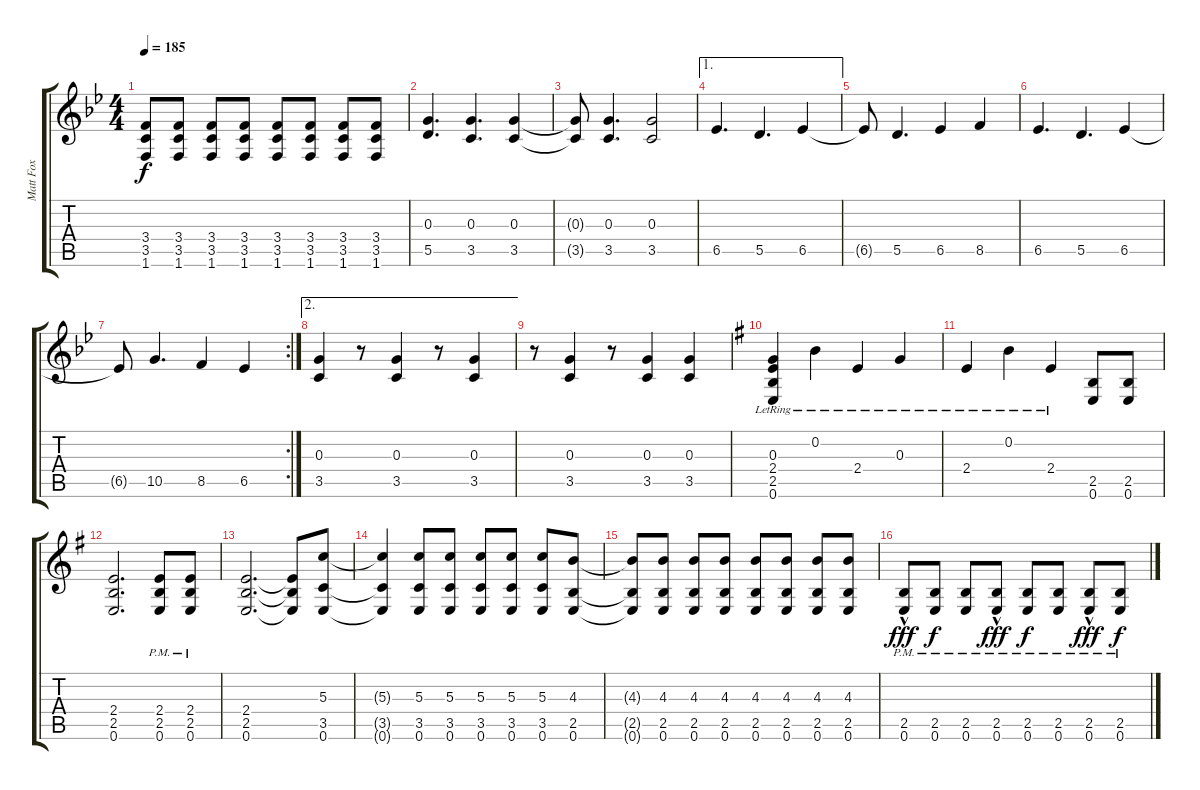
\track ("Matt Fox" "Matt Fox") {instrument distortionguitar}
\staff {score tabs}
\tuning (E4 B3 G3 D3 A2 E2) {hide}
\ts (4 4)
\tempo 185
\clef g2
\ks bb
(3.4{t} 3.5{t} 1.6{t}).8{dy f} (3.4 3.5 1.6).8 (3.4 3.5 1.6).8 (3.4 3.5 1.6).8 (3.4 3.5 1.6).8 (3.4 3.5 1.6).8 (3.4 3.5 1.6).8 (3.4 3.5 1.6).8 |
(0.3 5.5).4{d} (0.3 3.5).4{d} (0.3 3.5).4 |
(0.3{t} 3.5{t}).8 (0.3 3.5).4{d} (0.3 3.5).2 |
\ae 1
6.5.4{d} 5.5.4{d} 6.5.4 |
6.5{t}.8 5.5.4{d} 6.5.4 8.5.4 |
6.5.4{d} 5.5.4{d} 6.5.4 |
\rc 2
6.5{t}.8 10.5.4{d} 8.5.4 6.5.4 |
\ae 2
(0.3 3.5).4 r.8 (0.3 3.5).4 r.8 (0.3 3.5).4 |
r.8 (0.3 3.5).4 r.8 (0.3 3.5).4 (0.3 3.5).4 |
\ks g
(0.3{lr} 2.4{lr} 2.5{lr} 0.6{lr}).4 0.2{lr}.4 2.4{lr}.4 0.3{lr}.4 |
2.4{lr}.4 0.2{lr}.4 2.4{lr}.4 (2.5 0.6).8 (2.5 0.6).8 |
(2.4 2.5 0.6).2{d} (2.4{pm} 2.5{pm} 0.6{pm}).8 (2.4{pm} 2.5{pm} 0.6{pm}).8 |
(2.4 2.5 0.6).2{d} (2.4{t} 2.5{t} 0.6{t}).8 (5.3 3.5 0.6).8 |
(5.3{t} 3.5{t} 0.6{t}).4 (5.3 3.5 0.6).8 (5.3 3.5 0.6).8 (5.3 3.5 0.6).8 (5.3 3.5 0.6).8 (5.3 3.5 0.6).8 (4.3 2.5 0.6).8 |
(4.3{t} 2.5{t} 0.6{t}).8 (4.3 2.5 0.6).8 (4.3 2.5 0.6).8 (4.3 2.5 0.6).8 (4.3 2.5 0.6).8 (4.3 2.5 0.6).8 (4.3 2.5 0.6).8 (4.3 2.5 0.6).8 |
(2.5{hac pm} 0.6{hac pm}).8{dy fff} (2.5{pm} 0.6{pm}).8{dy f} (2.5{pm} 0.6{pm}).8 (2.5{hac pm} 0.6{hac pm}).8{dy fff} (2.5{pm} 0.6{pm}).8{dy f} (2.5{pm} 0.6{pm}).8 (2.5{hac pm} 0.6{hac pm}).8{dy fff} (2.5{pm} 0.6{pm}).8{dy f}
